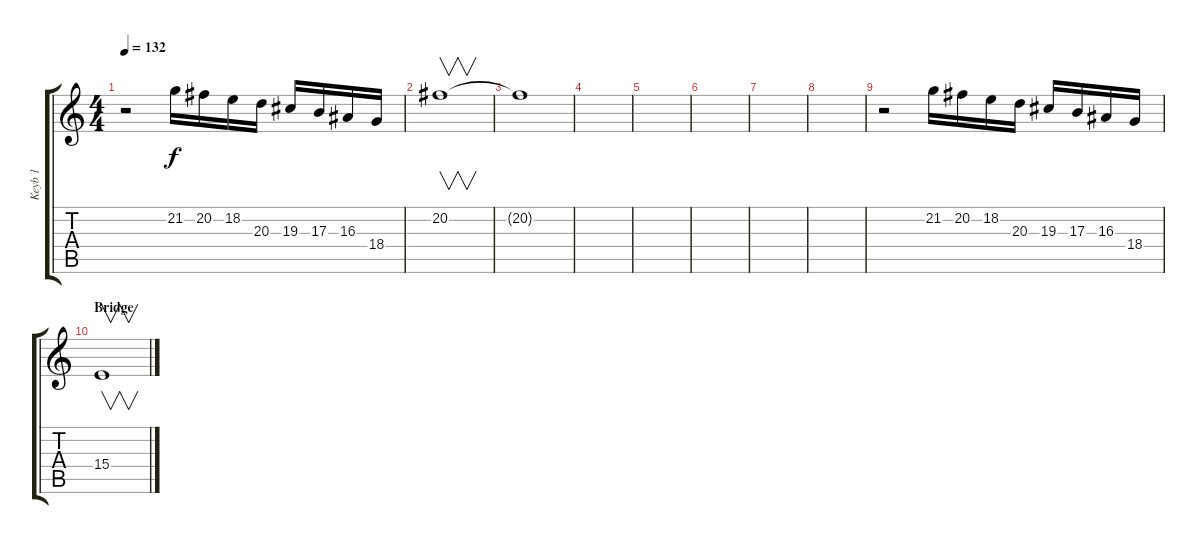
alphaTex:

\track ("Keyb 1" "Keyb 1") {instrument harpsichord}
\staff {score tabs}
\tuning (Eb4 Bb3 Gb3 Db3 Ab2 Eb2) {hide}
\ts (4 4)
\tempo 132
\clef g2
\ks c
r.2{dy f} 21.2.16 20.2.16 18.2.16 20.3.16 19.3.16 17.3.16 16.3.16 18.4.16 |
20.2.1{v} |
20.2{t}.1 |
|
|
|
|
|
r.2 21.2.16 20.2.16 18.2.16 20.3.16 19.3.16 17.3.16 16.3.16 18.4.16 |
\section ("" "Bridge")
15.4.1{v}
